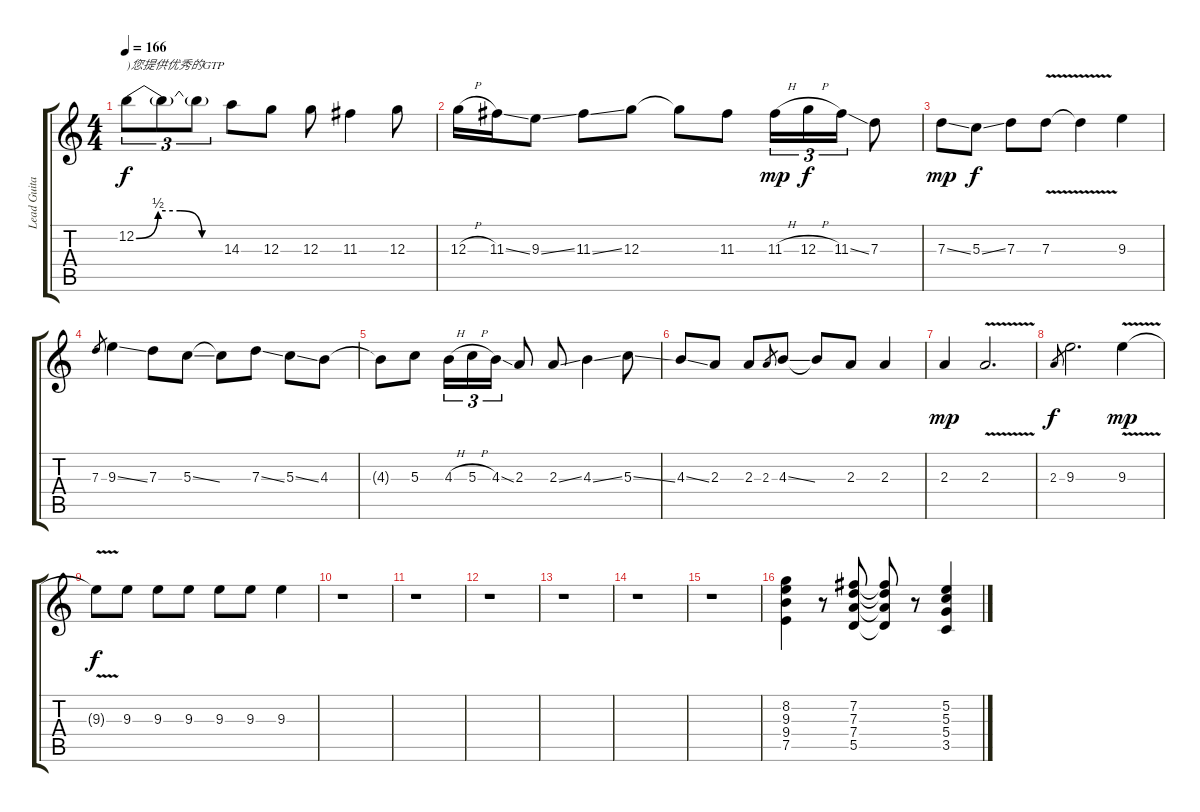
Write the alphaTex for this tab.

\track ("Lead Guitar" "Lead Guita") {instrument distortionguitar}
\staff {score tabs}
\tuning (E4 B3 G3 D3 A2 E2) {hide}
\ts (4 4)
\tempo 166
\clef g2
\ks c
12.2{be (custom 0 0 15 2 30 2 45 0 60 0)}.8{tu (3 2) txt ")您提供优秀的GTP" dy f} 12.2{t}.8{tu (3 2)} 12.2{t}.8{tu (3 2)} 14.3.8 12.3.8 12.3.8 11.3.4 12.3.8 |
12.3{h}.16 11.3{ss}.16 9.3{ss}.8 11.3{ss}.8 12.3.8 12.3{t}.8 11.3.8 11.3{h}.16{tu (3 2) dy mp} 12.3{h}.16{tu (3 2) dy f} 11.3{ss}.16{tu (3 2)} 7.3.8 |
7.3{ss}.8{dy mp} 5.3{ss}.8{dy f} 7.3.8 7.3{v}.8 7.3{t}.4 9.3.4 |
7.3.8{gr} 9.3{ss}.4 7.3.8 5.3{ss}.8 5.3{t}.8 7.3{ss}.8 5.3{ss}.8 4.3.8 |
4.3{t}.8 5.3.8 4.3{h}.16{tu (3 2)} 5.3{h}.16{tu (3 2)} 4.3{ss}.16{tu (3 2)} 2.3.8 2.3{ss}.8 4.3{ss}.4 5.3{ss}.8 |
4.3{ss}.8 2.3.8 2.3.8 2.3.8{gr} 4.3{ss}.8 4.3{t}.8 2.3.8 2.3.4 |
2.3.4{dy mp} 2.3{v}.2{d} |
2.3.8{gr dy f} 9.3.2{d} 9.3{v}.4{dy mp} |
9.3{t}.8{dy f} 9.3.8 9.3.8 9.3.8 9.3.8 9.3.8 9.3.4 |
r.1 |
r.1 |
r.1 |
r.1 |
r.1 |
r.1 |
(8.2 9.3 9.4 7.5).4 r.8 (7.2 7.3 7.4 5.5).8 (7.2{t} 7.3{t} 7.4{t} 5.5{t}).8 r.8 (5.2 5.3 5.4 3.5).4
